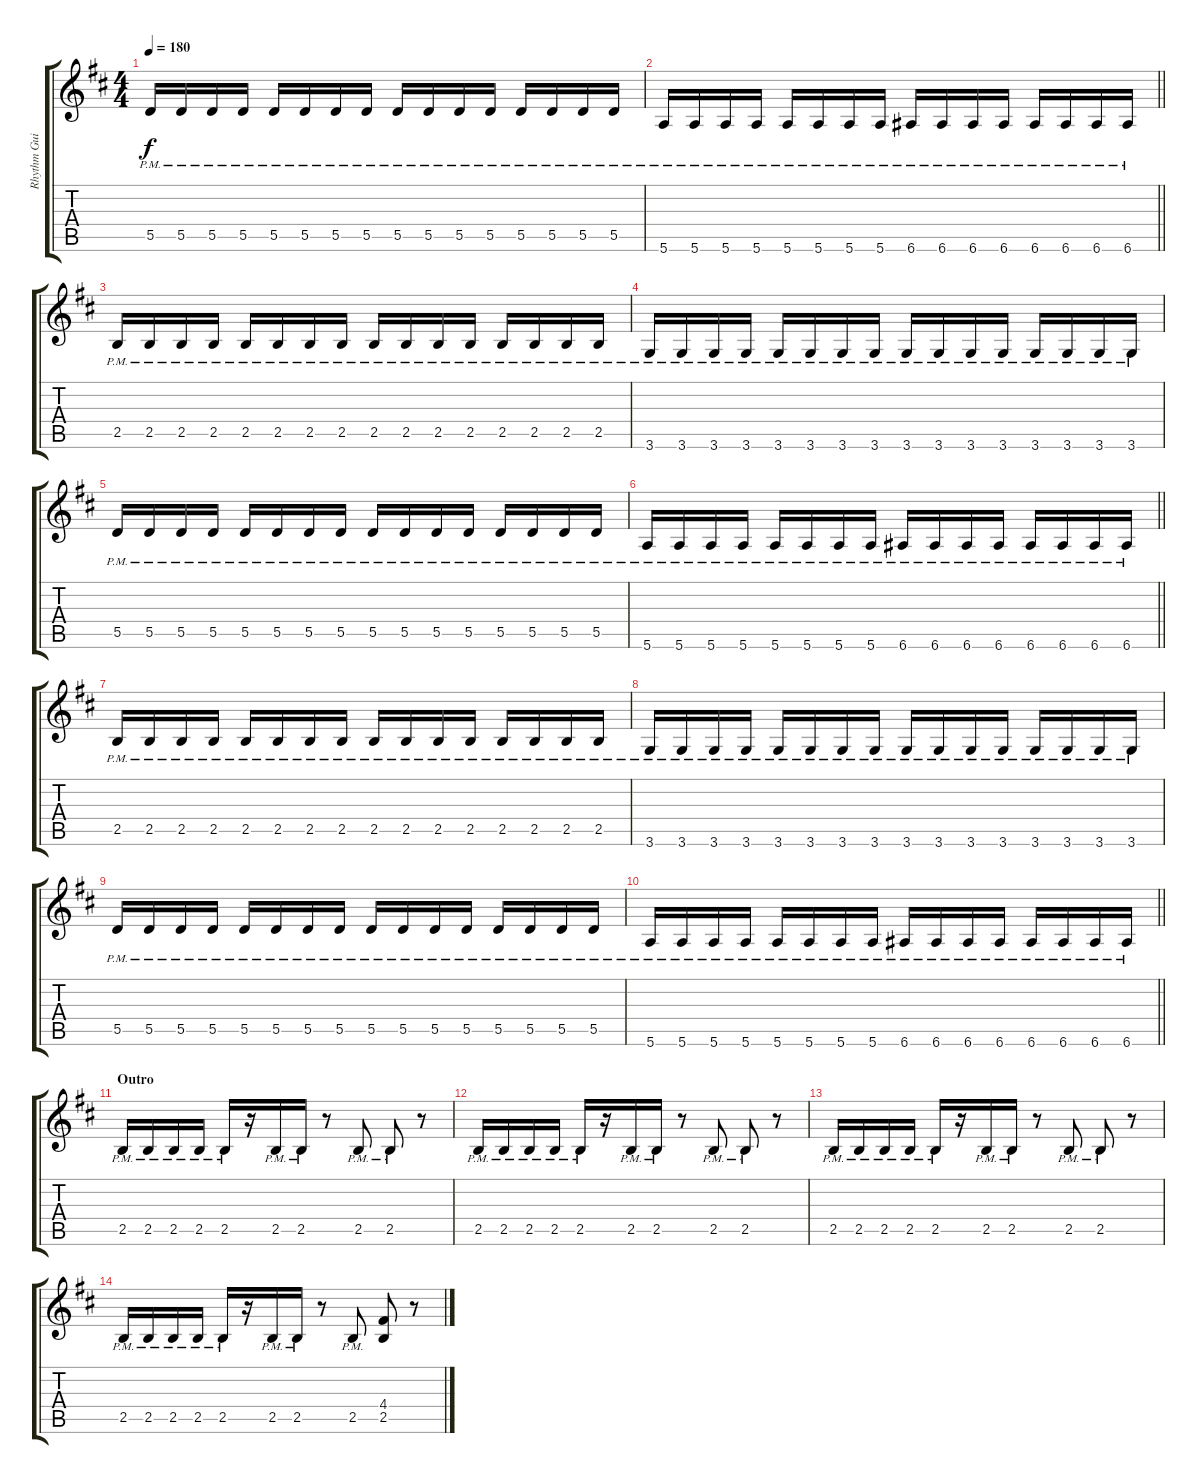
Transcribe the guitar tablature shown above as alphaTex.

\track ("Rhythm Guitar 1: Juha-Pekka Alanen" "Rhythm Gui") {instrument distortionguitar}
\staff {score tabs}
\tuning (E4 B3 G3 D3 A2 E2) {hide}
\ts (4 4)
\tempo 180
\clef g2
\ks bminor
5.5{pm}.16{dy f} 5.5{pm}.16 5.5{pm}.16 5.5{pm}.16 5.5{pm}.16 5.5{pm}.16 5.5{pm}.16 5.5{pm}.16 5.5{pm}.16 5.5{pm}.16 5.5{pm}.16 5.5{pm}.16 5.5{pm}.16 5.5{pm}.16 5.5{pm}.16 5.5{pm}.16 |
\barLineRight lightlight
5.6{pm}.16 5.6{pm}.16 5.6{pm}.16 5.6{pm}.16 5.6{pm}.16 5.6{pm}.16 5.6{pm}.16 5.6{pm}.16 6.6{pm}.16 6.6{pm}.16 6.6{pm}.16 6.6{pm}.16 6.6{pm}.16 6.6{pm}.16 6.6{pm}.16 6.6{pm}.16 |
2.5{pm}.16 2.5{pm}.16 2.5{pm}.16 2.5{pm}.16 2.5{pm}.16 2.5{pm}.16 2.5{pm}.16 2.5{pm}.16 2.5{pm}.16 2.5{pm}.16 2.5{pm}.16 2.5{pm}.16 2.5{pm}.16 2.5{pm}.16 2.5{pm}.16 2.5{pm}.16 |
3.6{pm}.16 3.6{pm}.16 3.6{pm}.16 3.6{pm}.16 3.6{pm}.16 3.6{pm}.16 3.6{pm}.16 3.6{pm}.16 3.6{pm}.16 3.6{pm}.16 3.6{pm}.16 3.6{pm}.16 3.6{pm}.16 3.6{pm}.16 3.6{pm}.16 3.6{pm}.16 |
5.5{pm}.16 5.5{pm}.16 5.5{pm}.16 5.5{pm}.16 5.5{pm}.16 5.5{pm}.16 5.5{pm}.16 5.5{pm}.16 5.5{pm}.16 5.5{pm}.16 5.5{pm}.16 5.5{pm}.16 5.5{pm}.16 5.5{pm}.16 5.5{pm}.16 5.5{pm}.16 |
\barLineRight lightlight
5.6{pm}.16 5.6{pm}.16 5.6{pm}.16 5.6{pm}.16 5.6{pm}.16 5.6{pm}.16 5.6{pm}.16 5.6{pm}.16 6.6{pm}.16 6.6{pm}.16 6.6{pm}.16 6.6{pm}.16 6.6{pm}.16 6.6{pm}.16 6.6{pm}.16 6.6{pm}.16 |
2.5{pm}.16 2.5{pm}.16 2.5{pm}.16 2.5{pm}.16 2.5{pm}.16 2.5{pm}.16 2.5{pm}.16 2.5{pm}.16 2.5{pm}.16 2.5{pm}.16 2.5{pm}.16 2.5{pm}.16 2.5{pm}.16 2.5{pm}.16 2.5{pm}.16 2.5{pm}.16 |
3.6{pm}.16 3.6{pm}.16 3.6{pm}.16 3.6{pm}.16 3.6{pm}.16 3.6{pm}.16 3.6{pm}.16 3.6{pm}.16 3.6{pm}.16 3.6{pm}.16 3.6{pm}.16 3.6{pm}.16 3.6{pm}.16 3.6{pm}.16 3.6{pm}.16 3.6{pm}.16 |
5.5{pm}.16 5.5{pm}.16 5.5{pm}.16 5.5{pm}.16 5.5{pm}.16 5.5{pm}.16 5.5{pm}.16 5.5{pm}.16 5.5{pm}.16 5.5{pm}.16 5.5{pm}.16 5.5{pm}.16 5.5{pm}.16 5.5{pm}.16 5.5{pm}.16 5.5{pm}.16 |
\barLineRight lightlight
5.6{pm}.16 5.6{pm}.16 5.6{pm}.16 5.6{pm}.16 5.6{pm}.16 5.6{pm}.16 5.6{pm}.16 5.6{pm}.16 6.6{pm}.16 6.6{pm}.16 6.6{pm}.16 6.6{pm}.16 6.6{pm}.16 6.6{pm}.16 6.6{pm}.16 6.6{pm}.16 |
\section ("" "Outro")
2.5{pm}.16 2.5{pm}.16 2.5{pm}.16 2.5{pm}.16 2.5{pm}.16 r.16 2.5{pm}.16 2.5{pm}.16 r.8 2.5{pm}.8 2.5{pm}.8 r.8 |
2.5{pm}.16 2.5{pm}.16 2.5{pm}.16 2.5{pm}.16 2.5{pm}.16 r.16 2.5{pm}.16 2.5{pm}.16 r.8 2.5{pm}.8 2.5{pm}.8 r.8 |
2.5{pm}.16 2.5{pm}.16 2.5{pm}.16 2.5{pm}.16 2.5{pm}.16 r.16 2.5{pm}.16 2.5{pm}.16 r.8 2.5{pm}.8 2.5{pm}.8 r.8 |
2.5{pm}.16 2.5{pm}.16 2.5{pm}.16 2.5{pm}.16 2.5{pm}.16 r.16 2.5{pm}.16 2.5{pm}.16 r.8 2.5{pm}.8 (4.4 2.5).8 r.8
